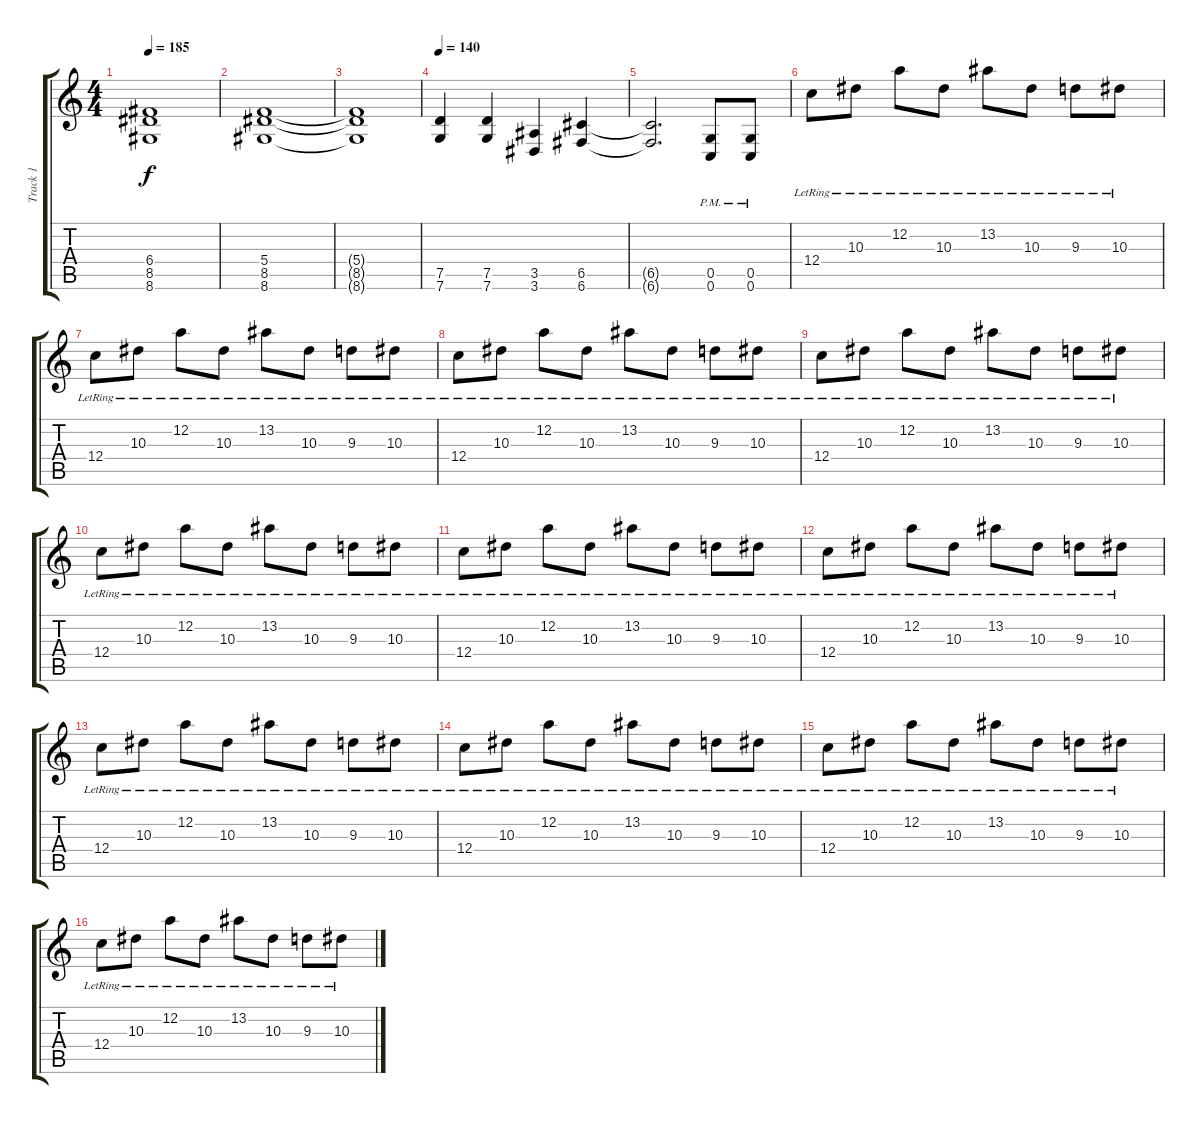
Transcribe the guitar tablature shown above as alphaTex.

\track ("Track 1" "Track 1") {instrument distortionguitar}
\staff {score tabs}
\tuning (D4 A3 F3 C3 G2 C2) {hide}
\ts (4 4)
\tempo 185
\clef g2
\ks c
(6.4{t} 8.5{t} 8.6{t}).1{dy f} |
(5.4 8.5 8.6).1 |
(5.4{t} 8.5{t} 8.6{t}).1 |
\tempo 140
(7.5 7.6).4 (7.5 7.6).4 (3.5 3.6).4 (6.5 6.6).4 |
(6.5{t} 6.6{t}).2{d} (0.5{pm} 0.6{pm}).8 (0.5{pm} 0.6{pm}).8 |
12.4{lr}.8{instrument electricguitarjazz} 10.3{lr}.8 12.2{lr}.8 10.3{lr}.8 13.2{lr}.8 10.3{lr}.8 9.3{lr}.8 10.3{lr}.8 |
12.4{lr}.8 10.3{lr}.8 12.2{lr}.8 10.3{lr}.8 13.2{lr}.8 10.3{lr}.8 9.3{lr}.8 10.3{lr}.8 |
12.4{lr}.8 10.3{lr}.8 12.2{lr}.8 10.3{lr}.8 13.2{lr}.8 10.3{lr}.8 9.3{lr}.8 10.3{lr}.8 |
12.4{lr}.8 10.3{lr}.8 12.2{lr}.8 10.3{lr}.8 13.2{lr}.8 10.3{lr}.8 9.3{lr}.8 10.3{lr}.8 |
12.4{lr}.8 10.3{lr}.8 12.2{lr}.8 10.3{lr}.8 13.2{lr}.8 10.3{lr}.8 9.3{lr}.8 10.3{lr}.8 |
12.4{lr}.8 10.3{lr}.8 12.2{lr}.8 10.3{lr}.8 13.2{lr}.8 10.3{lr}.8 9.3{lr}.8 10.3{lr}.8 |
12.4{lr}.8 10.3{lr}.8 12.2{lr}.8 10.3{lr}.8 13.2{lr}.8 10.3{lr}.8 9.3{lr}.8 10.3{lr}.8 |
12.4{lr}.8 10.3{lr}.8 12.2{lr}.8 10.3{lr}.8 13.2{lr}.8 10.3{lr}.8 9.3{lr}.8 10.3{lr}.8 |
12.4{lr}.8 10.3{lr}.8 12.2{lr}.8 10.3{lr}.8 13.2{lr}.8 10.3{lr}.8 9.3{lr}.8 10.3{lr}.8 |
12.4{lr}.8 10.3{lr}.8 12.2{lr}.8 10.3{lr}.8 13.2{lr}.8 10.3{lr}.8 9.3{lr}.8 10.3{lr}.8 |
12.4{lr}.8 10.3{lr}.8 12.2{lr}.8 10.3{lr}.8 13.2{lr}.8 10.3{lr}.8 9.3{lr}.8 10.3{lr}.8
